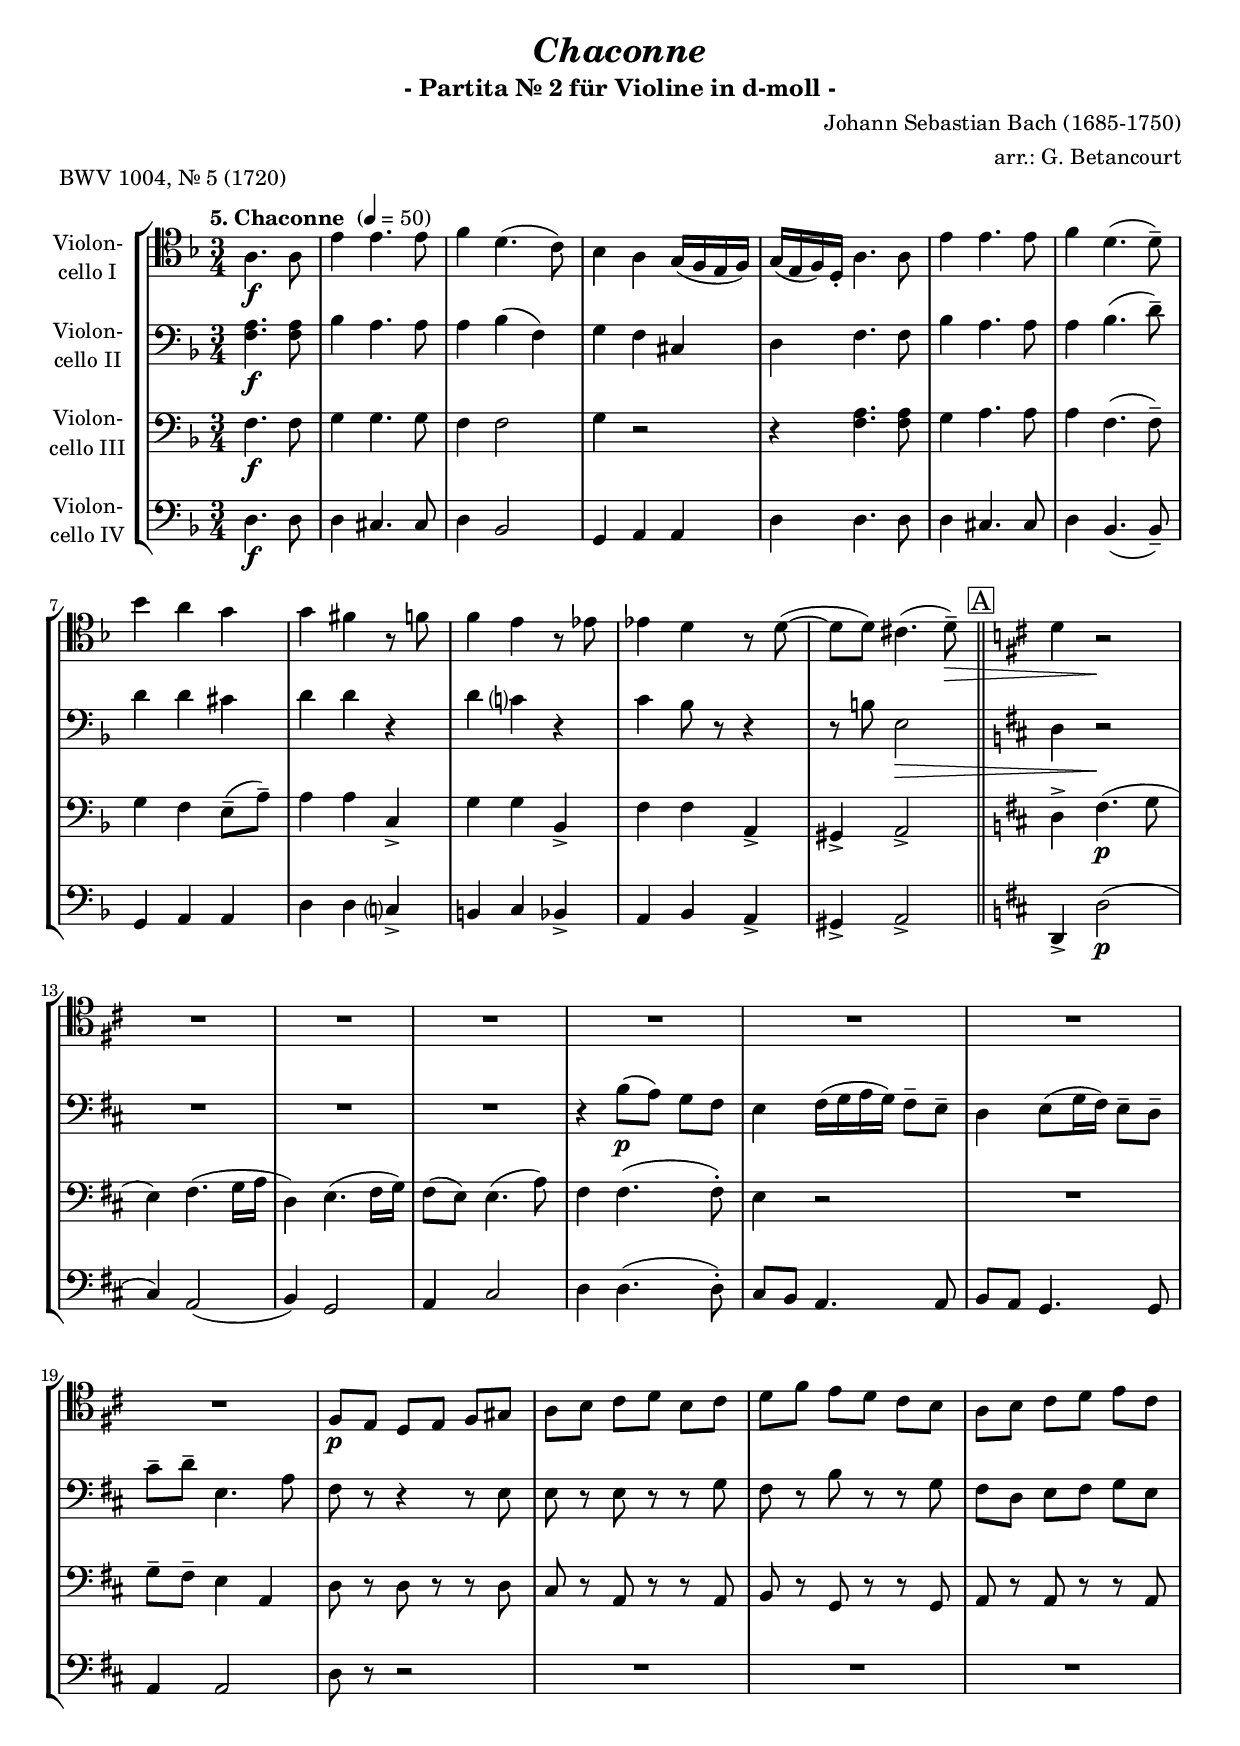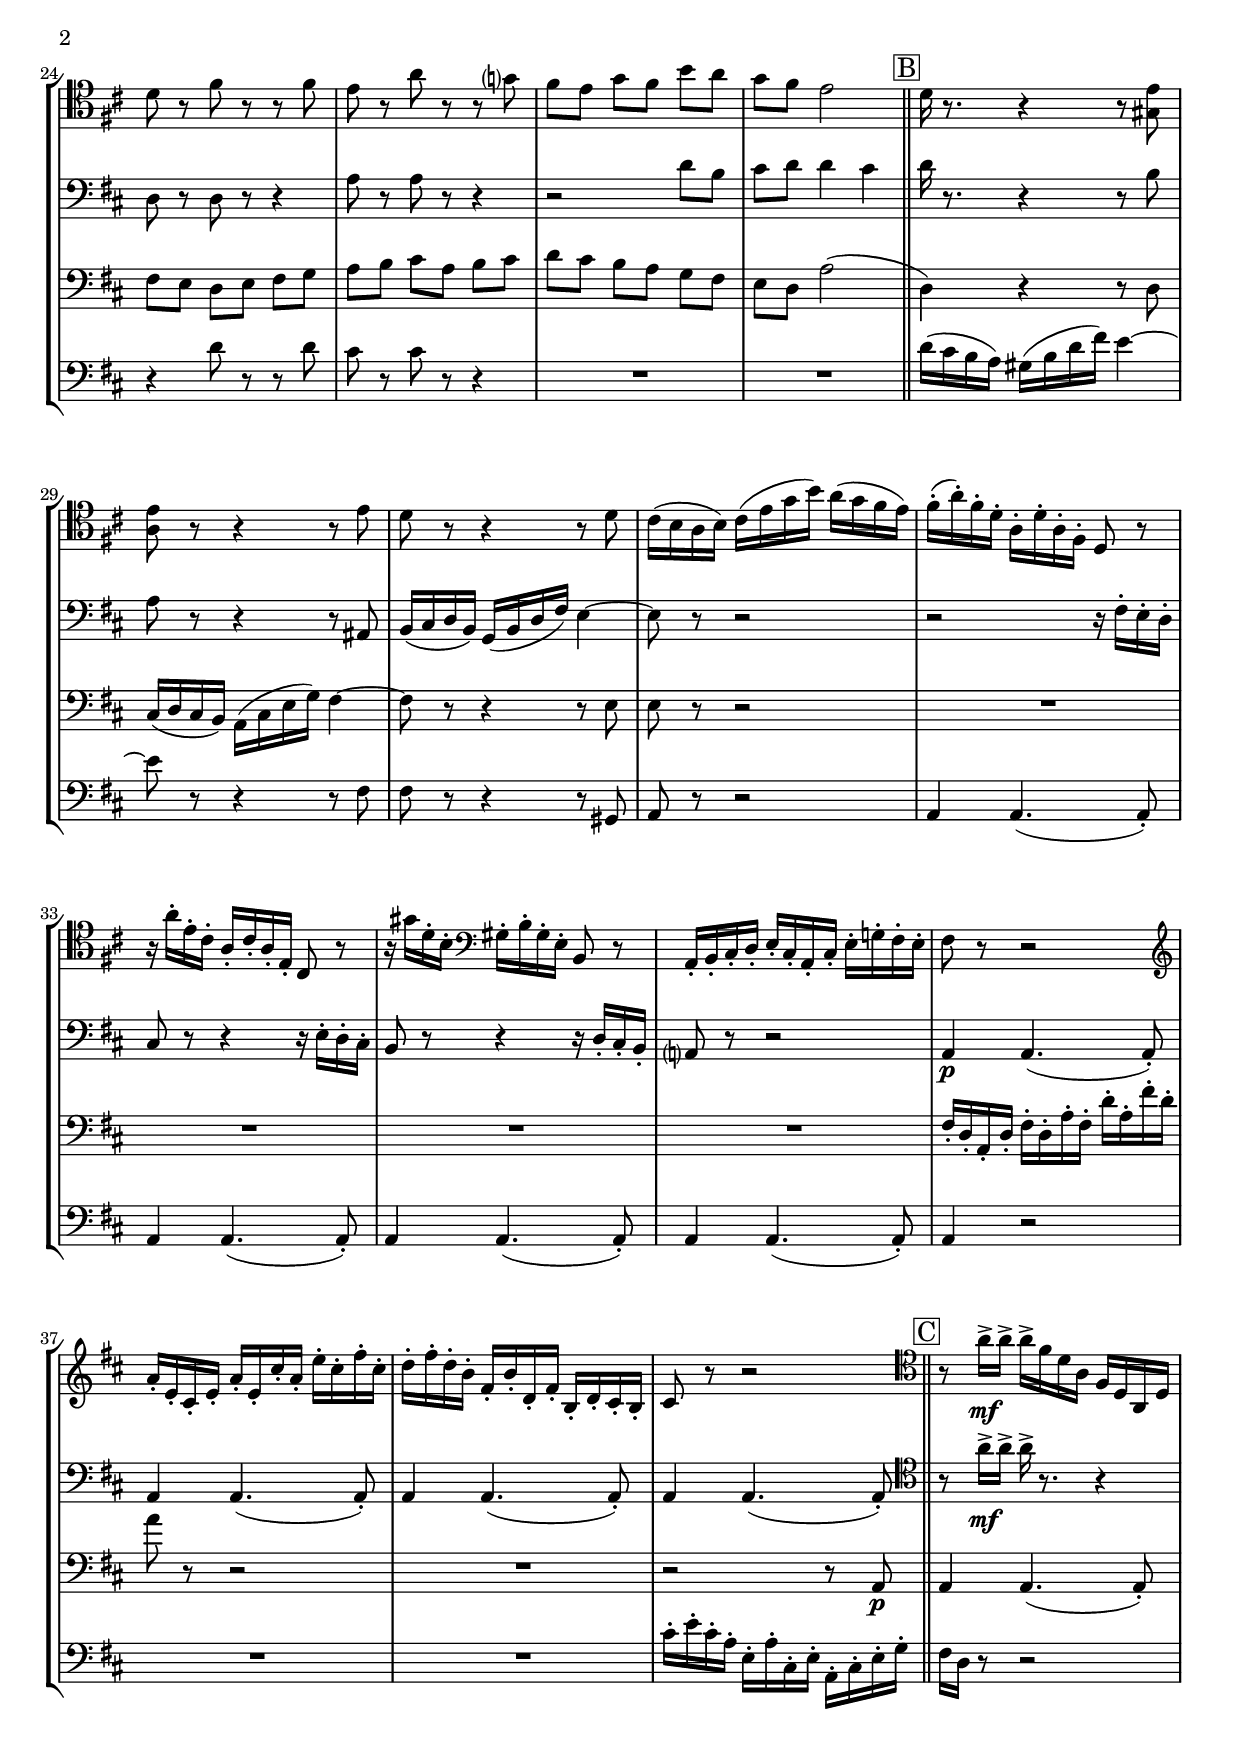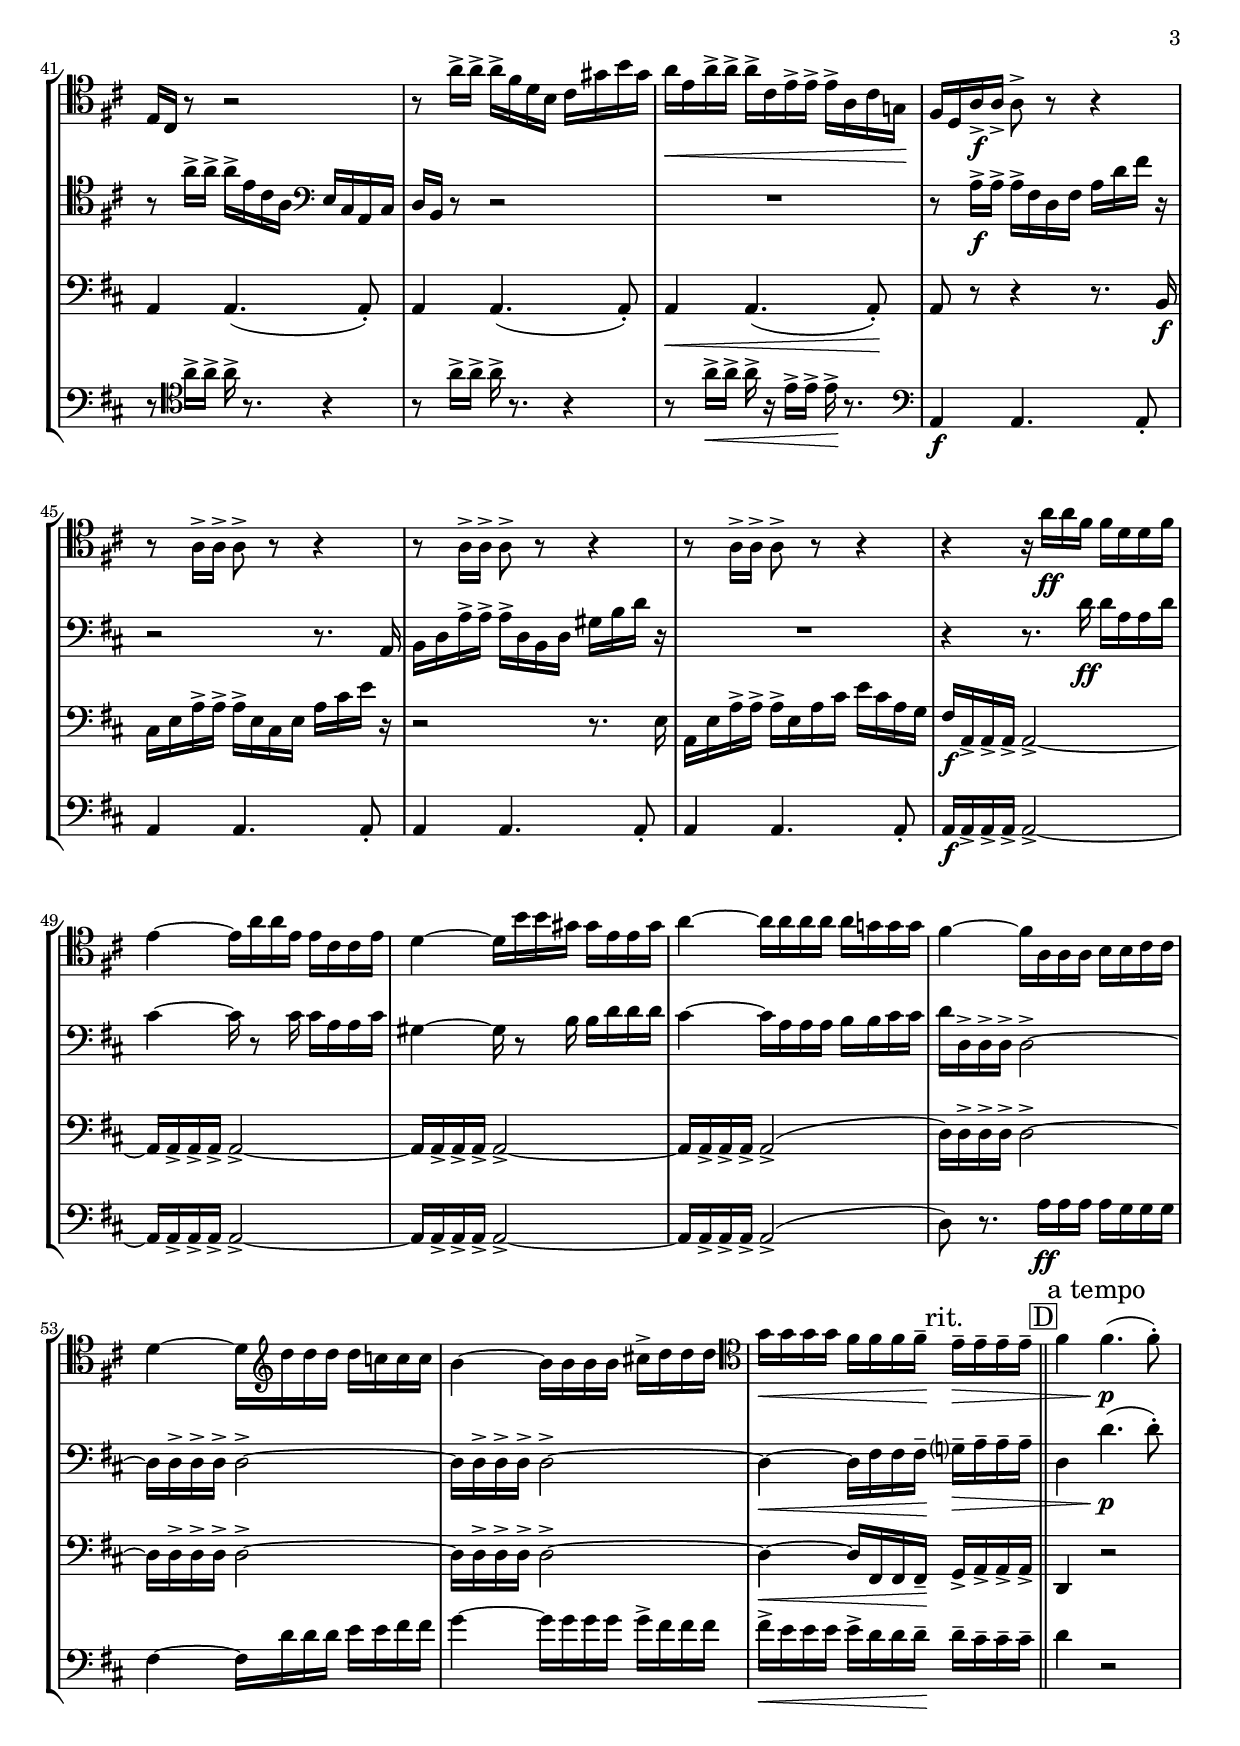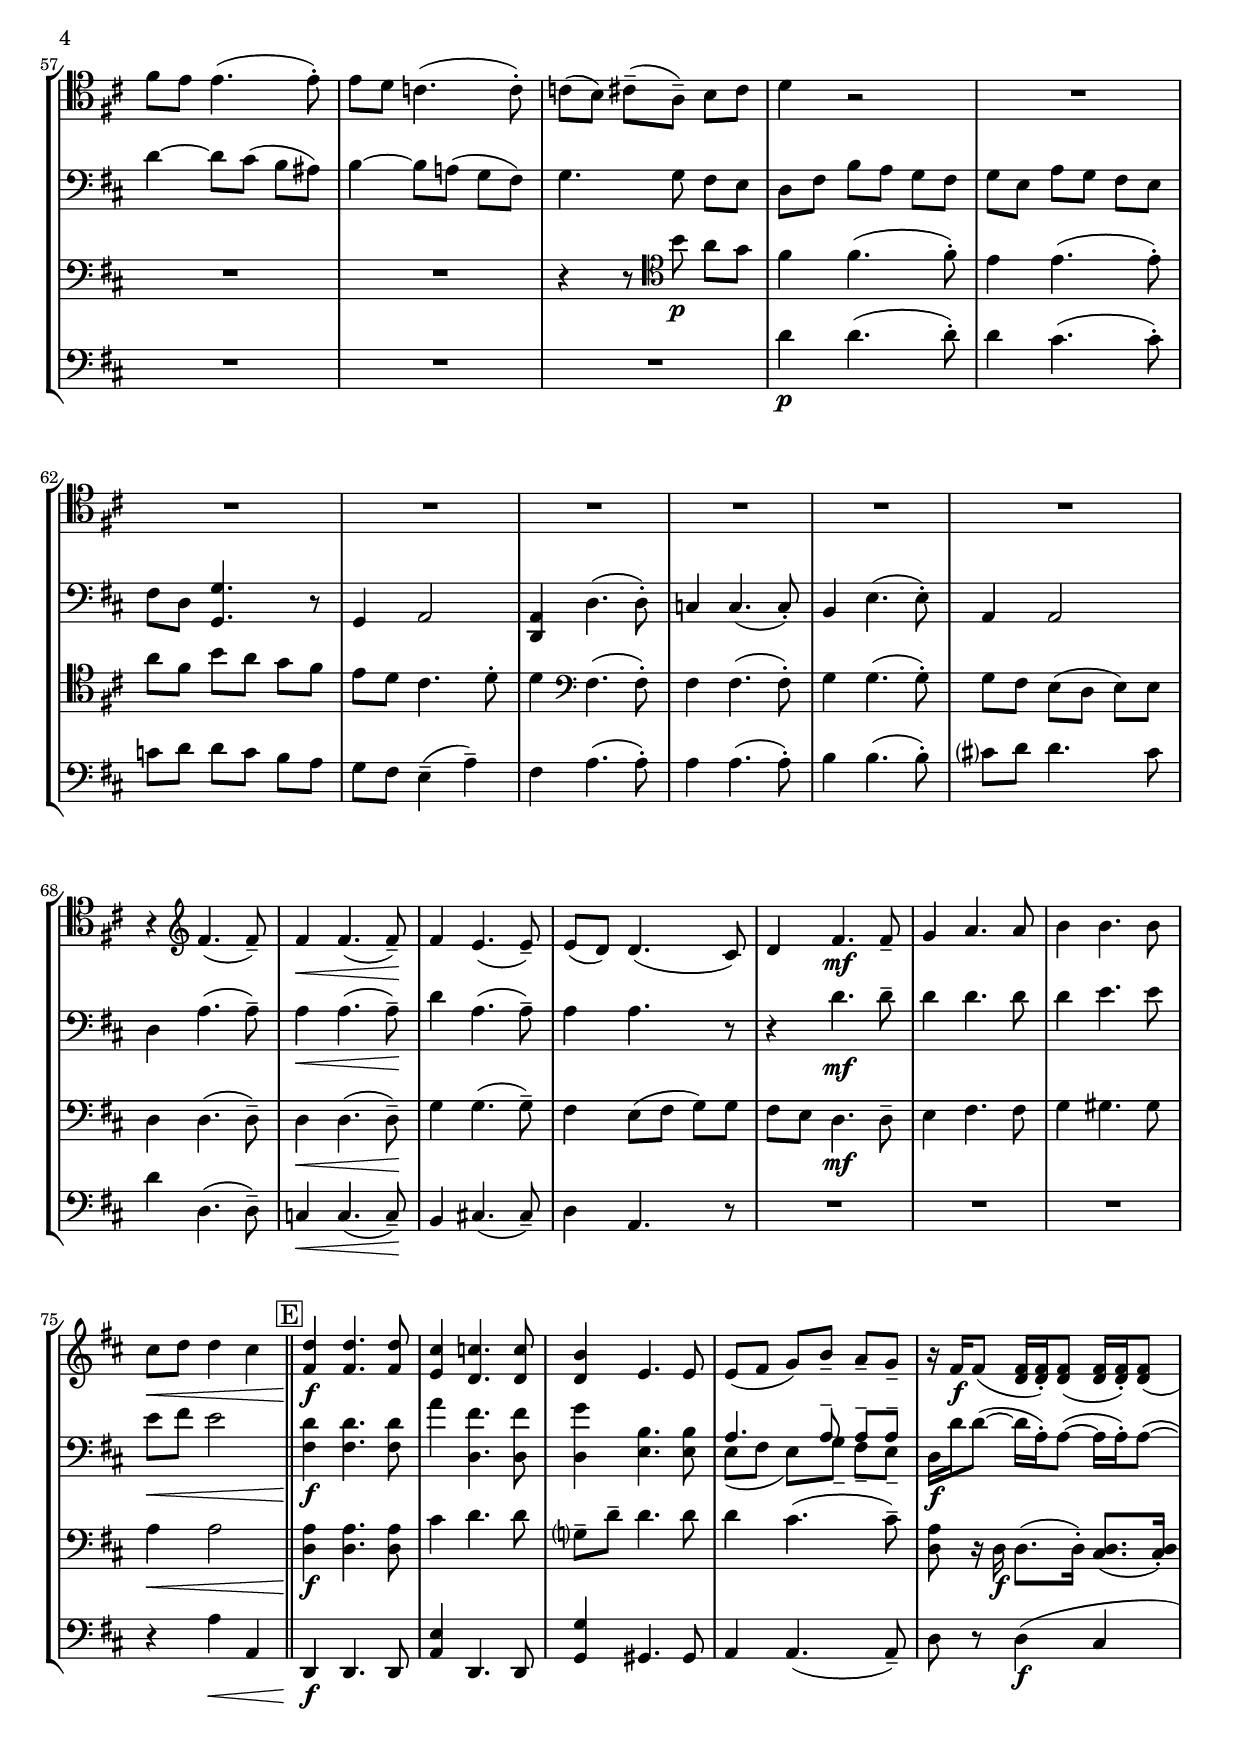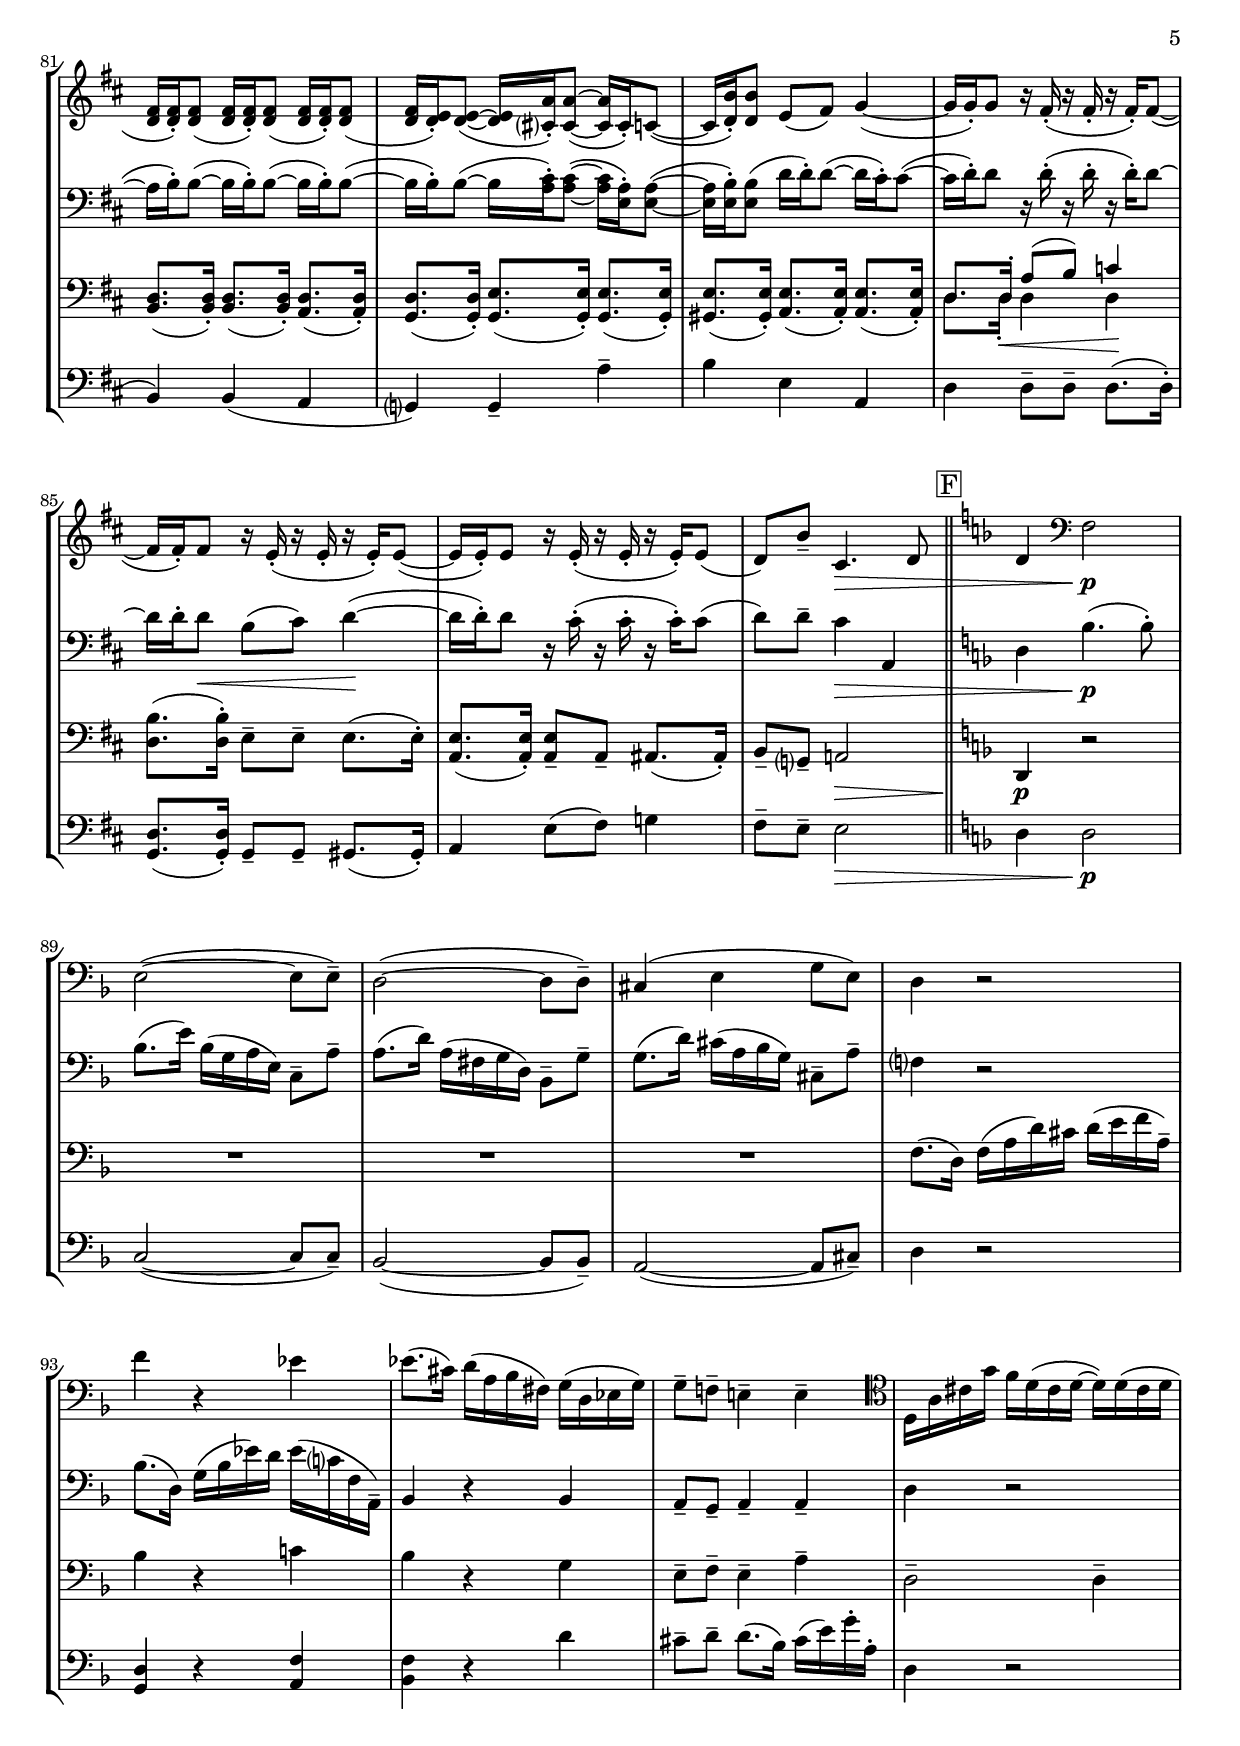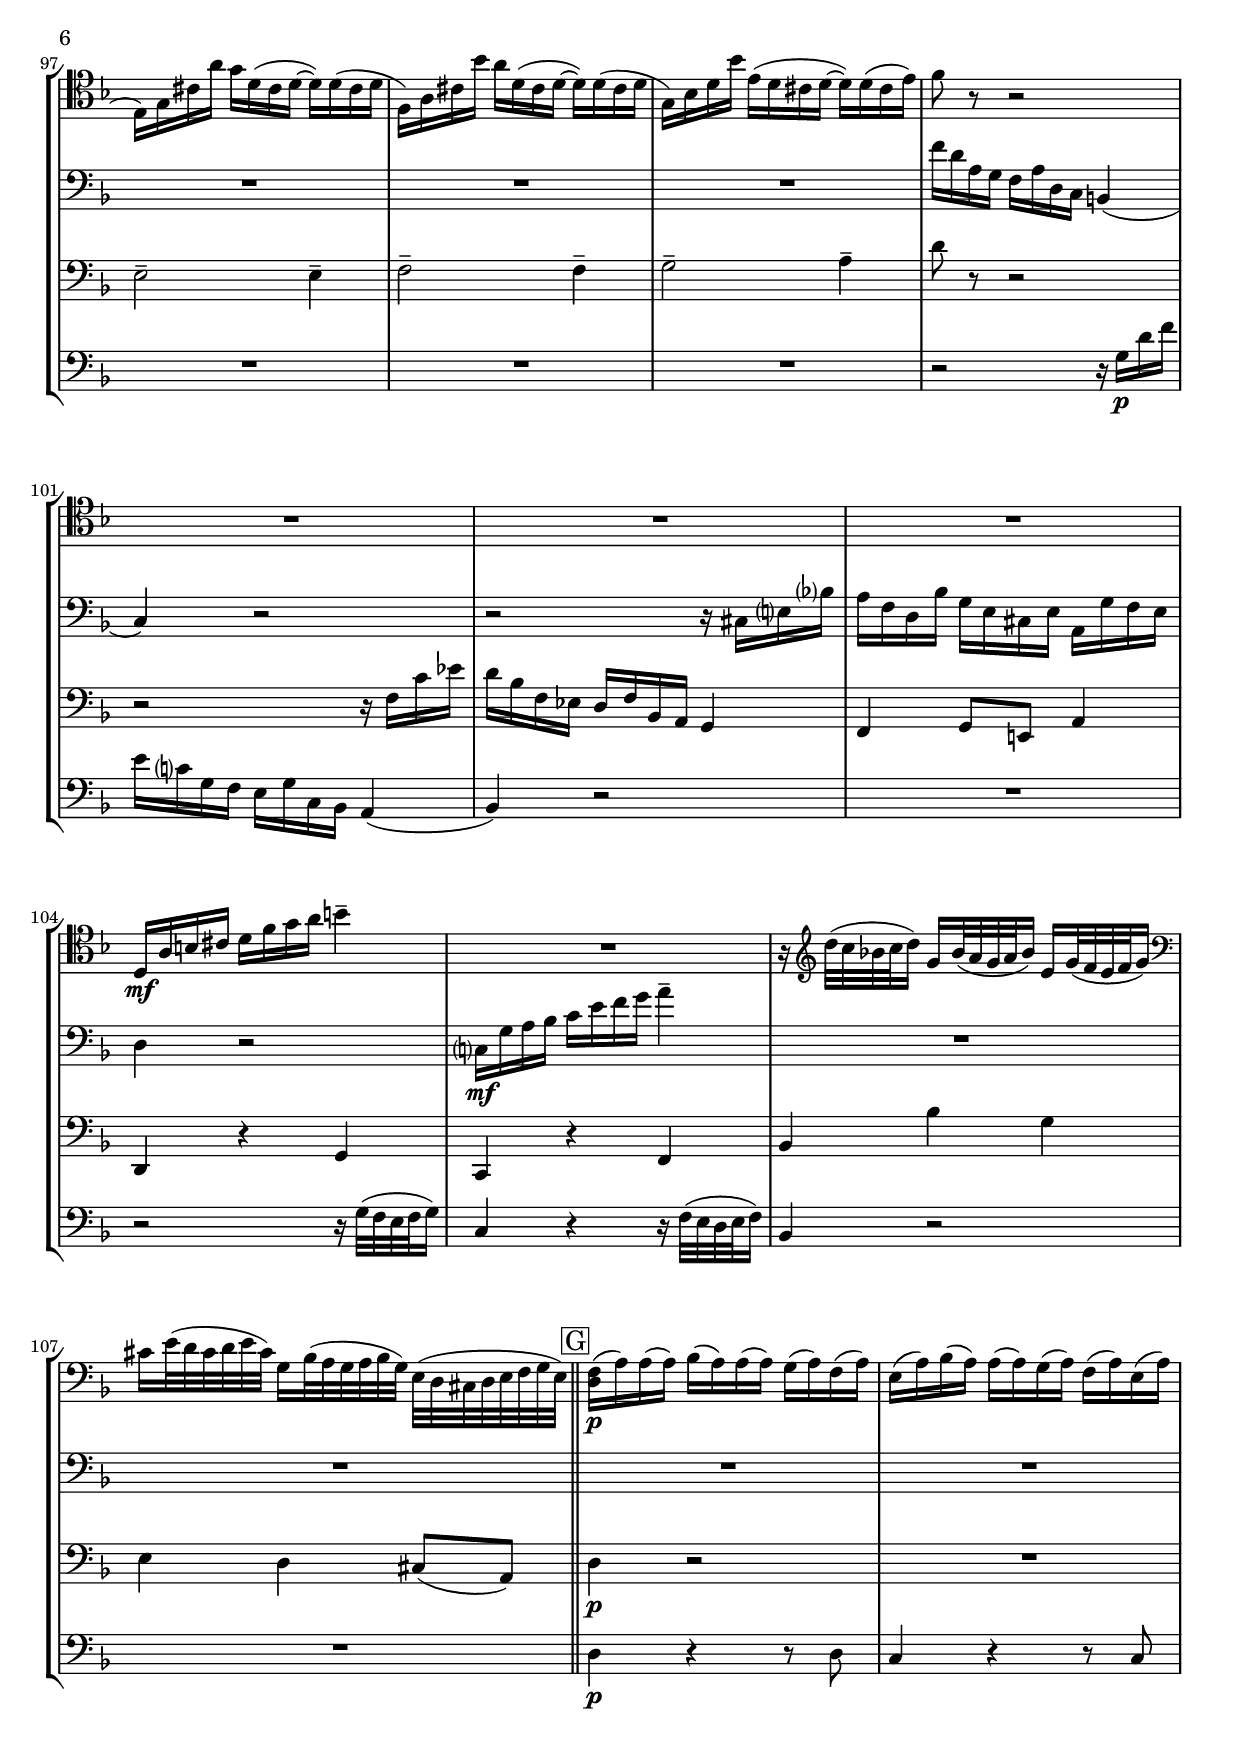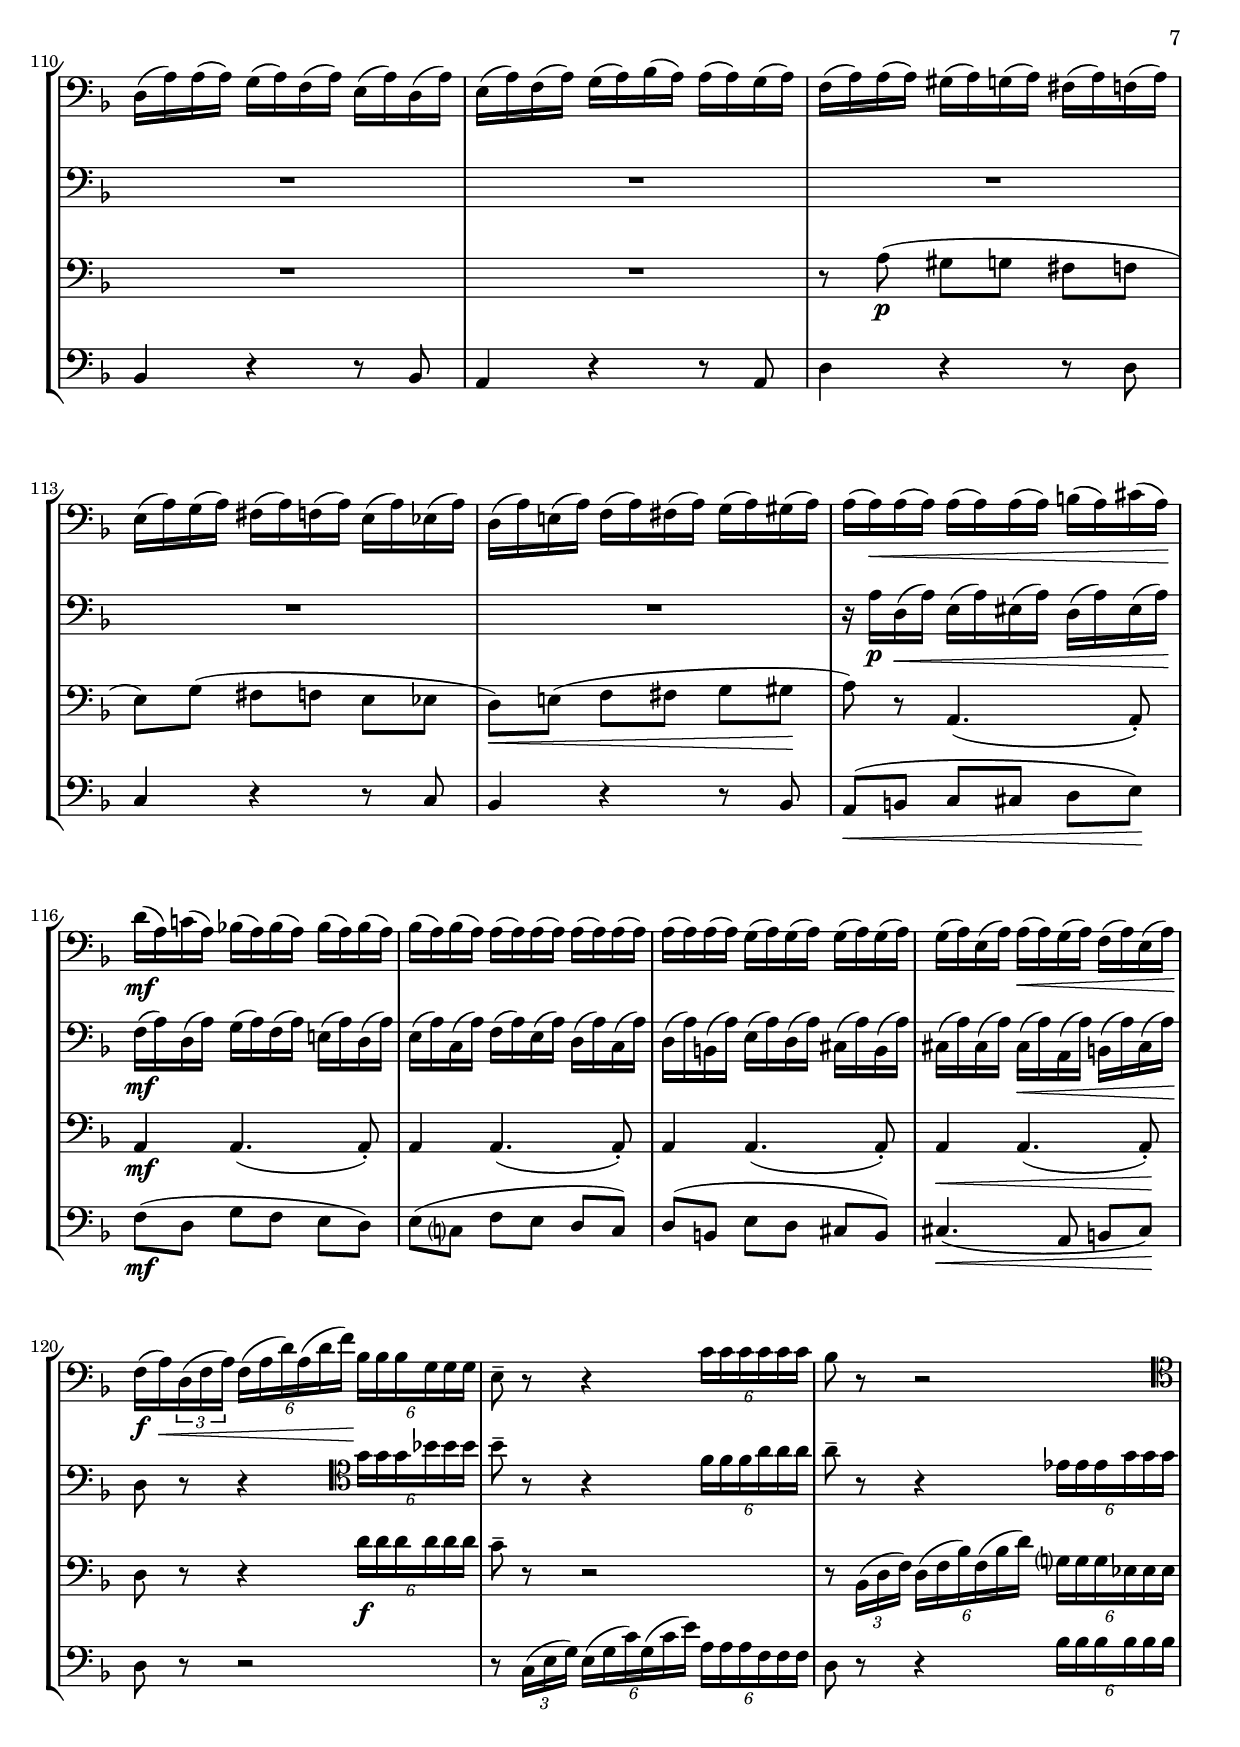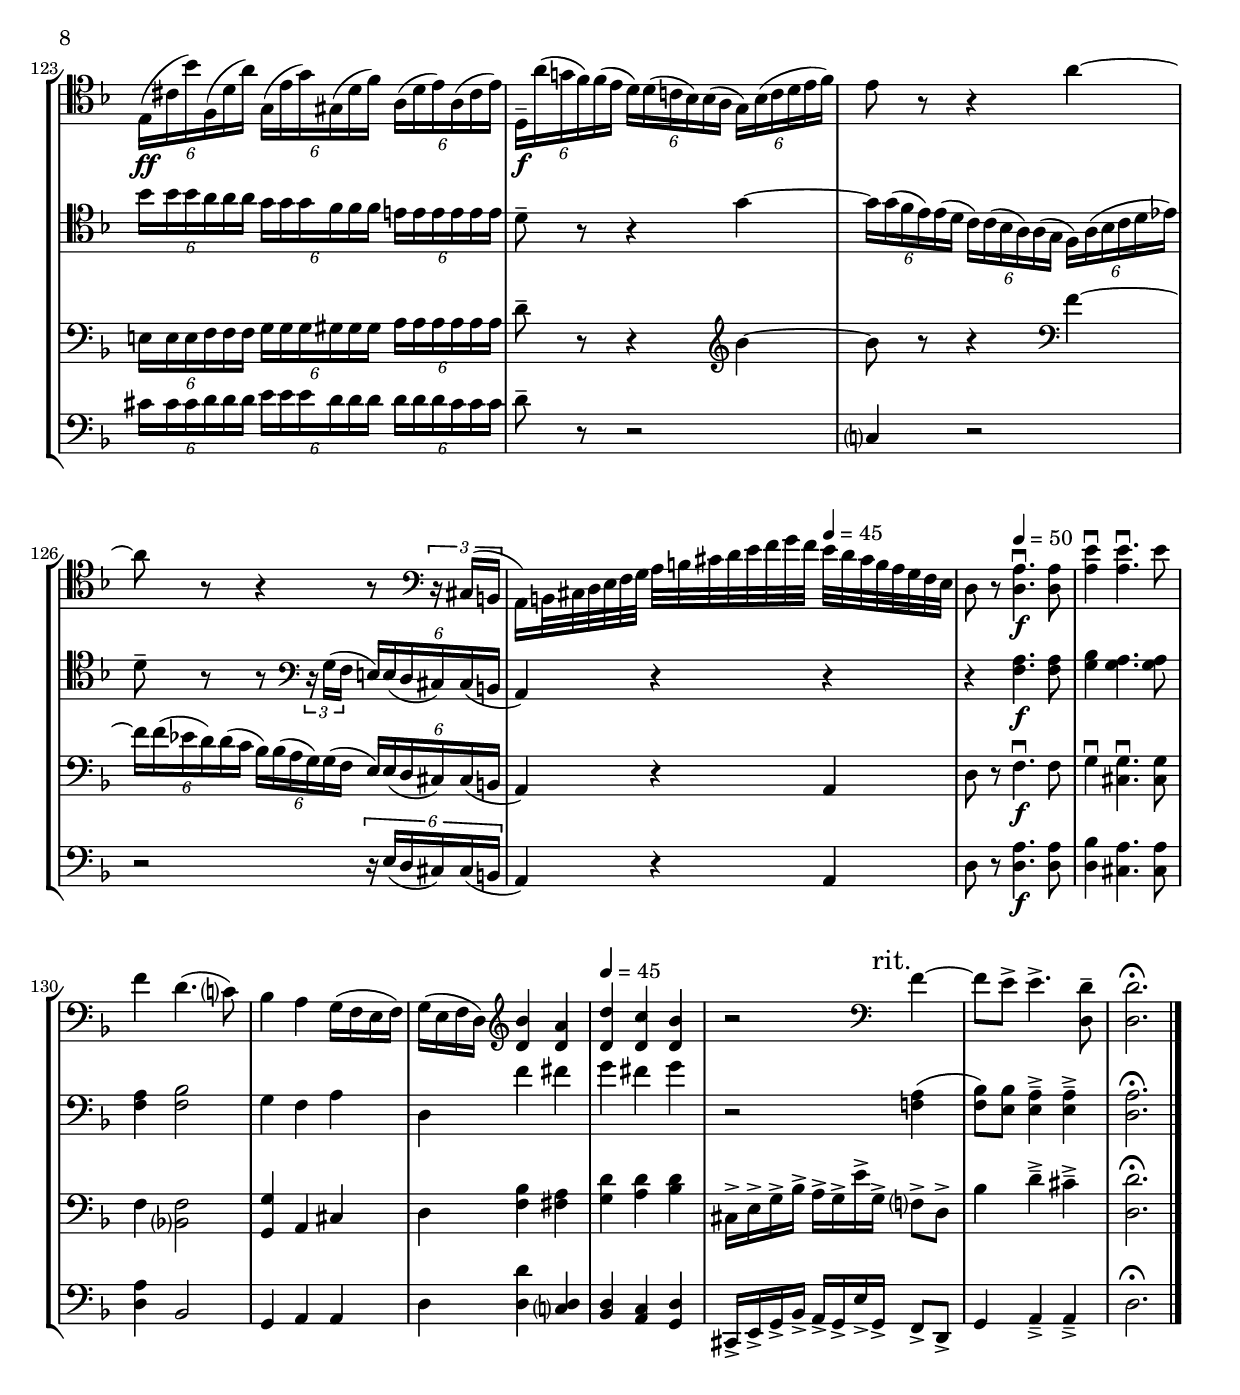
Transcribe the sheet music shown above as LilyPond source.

\version "2.18.2"
\include "deutsch.ly"

#(set-global-staff-size 18.725)

\header {
  title     = \markup \bold \italic "Chaconne"
  subtitle  = "- Partita Nr. 2 für Violine in d-moll -"
  composer  = "Johann Sebastian Bach (1685-1750)"
  arranger  = "arr.: G. Betancourt"
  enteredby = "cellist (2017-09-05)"
  piece     = "BWV 1004, Nr. 5 (1720)"
}

voiceconsts = {
  \key d \minor
  \time 3/4
  \clef "bass"
%  \numericTimeSignature
  \compressFullBarRests
  % Set default beaming for all staves
  \set Timing.beamExceptions = #'()
  \set Timing.baseMoment     = #(ly:make-moment 1 4)
  \set Timing.beatStructure  = #'(1 1 1)
  \tempo "5. Chaconne " 4=50
}

mifl = "flute"
miob = "oboe"
mifh = "french horn"
mikl = "clarinet"
mist = "string ensemble 1"
miba = "cello"

boxa = { \bar "||" \mark \markup \box "A" \key d \major }
boxb = { \bar "||" \mark \markup \box "B" }
boxc = { \bar "||" \mark \markup \box "C" }
boxd = { \bar "||" \mark \markup \box "D" }
boxe = { \bar "||" \mark \markup \box "E" }
boxf = { \bar "||" \mark \markup \box "F" \key d \minor }
boxg = { \bar "||" \mark \markup \box "G" }

atem = \mark \markup "a tempo"
rit  = \mark \markup "rit."

va = \relative c' {
  \voiceconsts
  \clef "tenor"

  \partial 2 a4.\f a8
  e'4 e4. e8
  f4 d4.( c8)
  b4 a g16( f e f)
  g( e f) d-. a'4. a8
  e'4 e4. e8
  f4 d4.( d8)--
  b'4 a g
  
  g fis r8 f
  f4 e r8 es
  es4 d r8 d(~
  d d) cis4.( d8)--\> \boxa
  d4 r2\!
  R2.*7
  fis,8\p e d e fis gis
  a h cis d h cis

  d fis e d cis h
  a h cis d e cis
  d r fis r r fis
  e r a r r g?
  fis e g fis h a
  g fis e2 \boxb
  d16 r8. r4 r8 <gis, e'>

  <a e'> r r4 r8 e'
  d r r4 r8 d
  cis16( h a h) cis( e g h) a( g fis e)
  fis(-. a)-. fis-. d-. a-. d-. a-. fis-. d8 r
  r16 a''-. e-. cis-. a-. cis-. a-. e-. cis8 r

  r16 gis'' d-. h-. \clef "bass" gis-. h-. gis-. e-. h8 r
  a16-. h-. cis-. d-. e-. cis-. a-. cis-. e-. g!-. fis-. e-.
  fis8 r r2 \clef "treble"
  a'16-. e-. cis-. e-. a-. e-. cis'-. a-. e'-. cis-. fis-. cis-.

  d-. fis-. d-. h-. fis-. h-. d,-. fis-. h,-. d-. cis-. h-.
  cis8 r r2 \clef "tenor" \boxc
  r8 a'16->\mf a-> a-> fis d a fis d a d
  e cis r8 r2

  r8 a''16-> a-> a-> fis d h cis gis' h gis
  a\< e a-> a-> a-> cis, e-> e-> e-> a, cis g!\!
  fis d a'->\f a-> a8-> r r4
  r8 a16-> a-> a8-> r r4

  r8 a16-> a-> a8-> r r4
  r8 a16-> a-> a8-> r r4
  r r16 a'\ff a fis fis d d fis
  e4~ e16 a a e e cis cis e
  d4~ d16 h' h gis gis e e gis

  a4~ a16 a a a a g! g g
  fis4~ fis16 a, a a h h cis cis
  d4~ d16 \clef "treble" d' d d d c c c
  h4~ h16 h h h cis!-> d d d \clef "tenor"

  g,\< g g g fis fis fis fis--\! \rit e--\> e-- e-- e-- \boxd
  fis4 \atem fis4.(\p fis8)-.
  fis e e4.( e8)-.
  e d c4.( c8)-.
  c( h) cis(-- a)-- h cis
  d4 r2
  R2.*7

  r4 \clef "treble" fis4.( fis8)--
  fis4\< fis4.( fis8)--\!
  fis4 e4.( e8)--
  e( d) d4.( cis8)
  d4 fis4.\mf fis8--
  g4 a4. a8
  h4 h4. h8
  cis\< d d4 cis \boxe

  <fis, d'>\!\f <fis d'>4. <fis d'>8
  <e cis'>4 <d c'>4. <d c'>8
  <d h'>4 e4. e8
  e( fis g) h-- a-- g--
  r16 fis\f fis8( <d fis>16 <d fis>)-. <d fis>8( <d fis>16 <d fis>)-. <d fis>8(
  <d fis>16 <d fis>16)-. <d fis>8( <d fis>16 <d fis>)-. <d fis>8( <d fis>16 <d fis>)-. <d fis>8(

  <d fis>16 <d e>)-. <d e>8(~ <d e>16 <cis? a'>)-. <cis a'>8(~ <cis a'>16 cis)-. c8(~
  c16 <d h'>)-. <d h'>8 e( fis) g4(~
  g16 g)-. g8 r16 fis(-. r fis-. r fis)-. fis8(~
  fis16 fis)-. fis8 r16 e(-. r e-. r e)-. e8(~

  e16 e)-. e8 r16 e(-. r e-. r e)-. e8(
  d) h'-- cis,4.\> d8 \boxf
  d4 \clef "bass" f,2\!\p
  e(~ e8 e)--
  d2(~ d8 d)--
  cis4( e g8 e)
  d4 r2
  f'4 r es

  es8.( cis16) d( a b fis) g( d es g)
  g8-- f!-- e!4-- e-- \clef "tenor"
  d16 a' cis g' f d( cis d~ d) d( cis d
  e,) g cis a' g d( cis d~ d) d( cis d

  f,) a cis b' a d,( cis d~ d) d( cis d
  g,) b d b' e,( d cis d~ d) d( cis e)
  f8 r r2
  R2.*3
  d,16\mf a' h cis d f g a h4--

  R2.
  r16 \clef "treble" d32( c b! c d16) g, b32( a g a b16) e, g32( f e f g16) \clef "bass"
  cis, e32( d cis d e cis) g16 b32( a g a b g) e( d cis d e f g e) \boxg

  <d f>16(\p a') a( a) b( a) a( a) g( a) f( a)
  e( a) b( a) a( a) g( a) f( a) e( a)
  d,( a') a( a) g( a) f( a) e( a) d,( a')

  e( a) f( a) g( a) b( a) a( a) g( a)
  f( a) a( a) gis( a) g( a) fis( a) f( a)
  e( a) g( a) fis( a) f( a) e( a) es( a)

  d,( a') e!( a) f( a) fis( a) g( a) gis( a)
  a( a)\< a( a) a( a) a( a) h( a) cis( a)\!
  d(\mf a) c!( a) b!( a) b( a) b( a) b( a)

  b( a) b( a) a( a) a( a) a( a) a( a)
  a( a) a( a) g( a) g( a) g( a) g( a)
  g( a) e( a) a(\< a) g( a) f( a) e( a)\!

  f(\f a)\< \tuplet 3/2 8 { d,( f a) } \tuplet 6/4 4 { f( a d) a( d f)\! b, b b g g g }
  e8-- r r4 \tuplet 6/4 4 { c'16 c c c c c }
  b8 r r2 \clef "tenor"

  \tuplet 6/4 4 {
    e,16(\ff cis' b') f,( d' a') g,( e' g) gis,( d' f) a,( d e) a,( cis e)
    d,--\f a''( g! f) f( e d) d( c! b) b( a g) b( c d e f)
  }
  e8 r r4 a~

  a8 r r4 r8 \clef "bass" \tuplet 3/2 8 { r16 cis,,( h }
  a) h32 cis d e f g a h cis d e f g f \tempo 4=45 e d cis h a g f e
  d8 r \tempo 4=50 <d a'>4.\downbow\f <d a'>8

  <a' e'>4\downbow <a e'>4.\downbow e'8
  f4 d4.( c?8)
  b4 a g16( f e f)
  g( e f d) \clef "treble" <d' b'>4 <d a'> \tempo 4=45
  <d d'> <d c'> <d b'>
  r2 \rit \clef "bass" f4~
  f8 e-> e4.-> <d, d'>8--
  <d d'>2.\fermata \bar "|."
}

vb = \relative c {
  \voiceconsts

  \partial 2 <f a>4.\f <f a>8
  b4 a4. a8
  a4 b( f)
  g f cis
  d f4. f8
  b4 a4. a8
  a4 b4.( d8)--
  d4 d cis
  d d r

  d c? r
  c b8 r r4
  r8 h e,2\> \boxa
  d4 r2\!
  R2.*3
  r4 h'8(\p a) g fis
  e4 fis16( g a g) fis8-- e--
  d4 e8( g16 fis) e8-- d--

  cis'-- d-- e,4. a8
  fis r r4 r8 e
  e r e r r g
  fis r h r r g
  fis d e fis g e
  d r d r r4
  a'8 r a r r4

  r2 d8 h
  cis d d4 cis \boxb
  d16 r8. r4 r8 h
  a r r4 r8 ais,
  h16( cis d h) g( h d fis) e4~
  e8 r r2
  r r16 fis-. e-. d-.

  cis8 r r4 r16 e-. d-. cis-.
  h8 r r4 r16 d-. cis-. h-.
  a?8 r r2
  a4\p a4.( a8)-.
  a4 a4.( a8)-.
  a4 a4.( a8)-.
  a4 a4.( a8)-. \clef "tenor" \boxc

  r a''16->\mf a-> a-> r8. r4
  r8 a16-> a-> a-> e cis a \clef "bass" e cis a cis
  d h r8 r2
  R2.
  r8 a'16->\f a-> a-> fis d fis a d fis r
  r2 r8. a,,16

  h d a'-> a-> a-> d, h d gis h d r
  R2.
  r4 r8. d16\ff d a a d
  cis4~ cis16 r8 cis16 cis a a cis
  gis4~ gis16 r8 h16 h d d d

  cis4~ cis16 a a a h h cis cis
  d d,-> d-> d-> d2~->
  d16 d-> d-> d-> d2~->
  d16 d-> d-> d-> d2~->
  d4~\< d16 fis fis fis--\! \rit g?--\> a-- a-- a-- \boxd
  d,4 \atem d'4.(\!\p d8)-.

  d4~ d8 cis( h ais)
  h4~ h8 a!( g fis)
  g4. g8 fis e
  d fis h a g fis
  g e a g fis e
  fis d <g, g'>4. r8
  g4 a2
  <d, a'>4 d'4.( d8)-.

  c4 c4.( c8)-.
  h4 e4.( e8)-.
  a,4 a2
  d4 a'4.( a8)--
  a4\< a4.( a8)--\!
  d4 a4.( a8)--
  a4 a4. r8
  r4 d4.\mf d8--
  d4 d4. d8

  d4 e4. e8
  e\< fis e2 \boxe
  <fis, d'>4\!\f <fis d'>4. <fis d'>8
  a'4 <d,, fis'>4. <d fis'>8
  <d g'>4 <e h'>4. <e h'>8
  << { a4. a8-- a-- a-- } \\ { e( fis e) g-- fis-- e-- } >>
  d16\f d' d8(~ d16 a)-. a8(~ a16 a)-. a8(~

  a16 h)-. h8(~ h16 h)-. h8(~ h16 h)-. h8(~
  h16 h)-. h8(~ h16 <a cis>)-. <a cis>8(~ <a cis>16 <e a>)-. <e a>8(~
  <e a>16 <e h'>)-. <e h'>8( d'16 d)-. d8(~ d16 cis)-. cis8(~
  cis16 d)-. d8 r16 d(-. r d-. r d)-. d8~

  d16 d-. d8\< h( cis) d4(~\!
  d16 d)-. d8 r16 cis(-. r cis-. r cis)-. cis8(
  d) d-- cis4\> a, \boxf
  d b'4.(\!\p b8)-.
  b8.( e16) b( g a e) c8-- a'--

  a8.( d16) a( fis g d) b8-- g'--
  g8.( d'16) cis( a b g) cis,8-- a'--
  f?4 r2
  b8.( d,16) g( b es) d es( c? f, a,)--
  b4 r b
  a8-- g-- a4-- a--

  d r2
  R2.*3
  f'16 d a g f a d, c h4(
  c) r2
  r r16 cis e? b'?
  a f d b' g e cis e a, g' f e

  d4 r2
  c?16\mf g' a b c e f g a4--
  R2.*2 \boxg
  R2.*7
  r16 a,\p d,(\< a') e( a) eis( a) d,( a') eis( a)\!

  f(\mf a) d,( a') g( a) f( a) e!( a) d,( a')
  e( a) c,( a') f( a) e( a) d,( a') c,( a')
  d,( a') h,( a') e( a) d,( a') cis,( a') h,( a')

  cis,( a') cis,( a') cis,(\< a') a,( a') h,( a') cis,( a')\!
  d,8 r r4 \clef "tenor" \tuplet 6/4 4 { g'16 g g b! b b }
  b8-- r r4 \tuplet 6/4 4 { f16 f f a a a }

  a8-- r r4 \tuplet 6/4 4 { es16 es es g g g }
  \tuplet 6/4 4 { b b b a a a g g g f f f e! e e e e e }
  d8-- r r4 g~

  \tuplet 6/4 4 { g16 g( f e) e( d c) c( b a) a( g f) a( b c d es) }
  d8-- r r \clef "bass" \tuplet 3/2 8 { r16 g,( f } \tuplet 6/4 4 { e!) e( d cis) cis( h }
  a4) r \tempo 4=45 r
  r \tempo 4=50 <f' a>4.\f <f a>8
  
  <g b>4 <g a>4. <g a>8
  <f a>4 <f b>2
  g4 f a
  d, f' fis \tempo 4=45
  g fis g
  r2 \rit <f,! a>4(
  <f b>8) <e b'> <e a>4---> <e a>--->
  <d a'>2.\fermata \bar "|."
}

vc = \relative c {
  \voiceconsts

  \partial 2 f4.\f f8
  g4 g4. g8
  f4 f2
  g4 r2
  r4 <f a>4. <f a>8
  g4 a4. a8
  a4 f4.( f8)--
  g4 f e8(-- a)--
  a4 a c,->
  g' g b,->
  
  f' f a,->
  gis-> a2-> \boxa
  d4-> fis4.(\p g8
  e4) fis4.( g16 a
  d,4) e4.( fis16 g)
  fis8( e) e4.( a8)
  fis4 fis4.( fis8)-.
  e4 r2
  R2.
  g8-- fis-- e4 a,

  d8 r d r r d
  cis r a r r a
  h r g r r g
  a r a r r a
  fis' e d e fis g
  a h cis a h cis

  d cis h a g fis
  e d a'2( \boxb
  d,4) r r8 d
  cis16( d cis h) a( cis e g) fis4~
  fis8 r r4 r8 e
  e r r2
  R2.*4

  fis16-. d-. a-. d-. fis-. d-. a'-. fis-. d'-. a-. fis'-. d-.
  a'8 r r2
  R2.
  r2 r8 a,,\p \boxc
  a4 a4.( a8)-.
  a4 a4.( a8)-.
  a4 a4.( a8)-.
  a4\< a4.( a8)-.\!

  a r r4 r8. h16\f
  cis e a-> a-> a-> e cis e a cis e r
  r2 r8. e,16
  a, e' a-> a-> a-> e a cis e cis a g
  fis\f a,-> a-> a-> a2~->

  a16 a-> a-> a-> a2~->
  a16 a-> a-> a-> a2~->
  a16 a-> a-> a-> a2(->
  d16) d-> d-> d-> d2~->
  d16 d-> d-> d-> d2~->
  d16 d-> d-> d-> d2~->
  d4~\< d16 fis, fis fis--\! \rit g-> a-> a-> a-> \boxd

  d,4 \atem r2
  R2.*2
  r4 r8 \clef "tenor" h'''\p a g
  fis4 fis4.( fis8)-.
  e4 e4.( e8)-.
  a fis h a g fis
  e d cis4. d8-.
  d4 \clef "bass" fis,4.( fis8)-.

  fis4 fis4.( fis8)-.
  g4 g4.( g8)-.
  g fis e( d e) e
  d4 d4.( d8)--
  d4\< d4.( d8)--\!
  g4 g4.( g8)--
  fis4 e8( fis g) g
  fis e d4.\mf d8--
  e4 fis4. fis8

  g4 gis4. gis8
  a4\< a2 \boxe
  <d, a'>4\!\f <d a'>4. <d a'>8
  cis'4 d4. d8
  g,?-- d'-- d4. d8
  d4 cis4.( cis8)--
  <d, a'> r16 d\f d8.( d16)-. <cis d>8.( <cis d>16)-.

  <h d>8.( <h d>16)-. <h d>8.( <h d>16)-. <a d>8.( <a d>16)-.
  <g d'>8.( <g d'>16)-. <g e'>8.( <g e'>16)-. <g e'>8.( <g e'>16)-.
  <gis e'>8.( <gis e'>16)-. <a e'>8.( <a e'>16)-. <a e'>8.( <a e'>16)-.
  << { d8. d16-. a'8( h) c4 } \\ { d,8. d16-.\< d4 d\! } >>
  <d h'>8.( <d h'>16)-. e8-- e-- e8.( e16)-.

  <a, e'>8.( <a e'>16)-. <a e'>8-- a-- ais8.( ais16)-.
  h8-- g?-- a!2\> \boxf
  d,4\!\p r2
  R2.*3
  f'8.( d16) f( a d) cis d( e f a,)--
  b4 r c!
  b r g

  e8-- f-- e4-- a--
  d,2-- d4--
  e2-- e4--
  f2-- f4--
  g2-- a4--
  d8 r r2
  r r16 f, c' es
  d b f es d f b, a g4
  f g8 e! a4

  d, r g
  c, r f
  b b' g
  e d cis8( a) \boxg

  d4\p r2
  R2.*3
  r8 a'(\p gis g fis f
  e) g( fis f e es

  d)\< e!( f fis g gis\!
  a) r a,4.( a8)-.
  a4\mf a4.( a8)-.
  a4 a4.( a8)-.
  a4 a4.( a8)-.
  a4\< a4.( a8)-.\!
  d r r4 \tuplet 6/4 4 { d'16\f d d d d d }

  c8-- r r2
  r8 \tuplet 3/2 8 { b,16( d f) } \tuplet 6/4 4 {
    d( f b) f( b d) g,? g g es es es
    e! e e f f f g g g gis gis gis a a a a a a
  }
  d8-- r r4 \clef "treble" b'~

  b8 r r4 \clef "bass" f4~
  \tuplet 6/4 4 { f16 f( es d) d( c b) b( a g) g( f e) e( d cis) cis( h }
  a4) r \tempo 4=45 a
  d8 r \tempo 4=50 f4.\downbow\f f8
  g4\downbow <cis, g'>4.\downbow <cis g'>8
  f4 <b,? f'>2

  <g g'>4 a cis
  d <f b> <fis a> \tempo 4=45
  <g d'> <a d> <b d>
  cis,16-> e-> g-> b-> a-> g-> e'-> g,-> \rit f?8-> d->
  b'4 d---> cis--->
  <d, d'>2.\fermata \bar "|."
}

vd = \relative c {
  \voiceconsts

  \partial 2 d4.\f d8
  d4 cis4. cis8
  d4 b2
  g4 a a
  d d4. d8
  d4 cis4. cis8
  d4 b4.( b8)--
  g4 a a
  d d c?->
  
  h c b->
  a b a->
  gis-> a2-> \boxa
  d,4-> d'2(\p
  cis4) a2(
  h4) g2
  a4 cis2
  d4 d4.( d8)-.
  cis h a4. a8
  h8 a g4. g8

  a4 a2
  d8 r r2
  R2.*3
  r4 d'8 r r d
  cis r cis r r4
  R2.*2 \boxb
  d16( cis h a) gis( h d fis) e4~

  e8 r r4 r8 fis,
  fis r r4 r8 gis,
  a r r2
  a4 a4.( a8)-.
  a4 a4.( a8)-.
  a4 a4.( a8)-.
  a4 a4.( a8)-.
  a4 r2
  R2.*2

  cis'16-. e-. cis-. a-. e-. a-. cis,-. e-. a,-. cis-. e-. g-. \boxc
  fis d r8 r2
  r8 \clef "tenor" a''16-> a-> a-> r8. r4
  r8 a16-> a-> a-> r8. r4

  r8 a16->\< a-> a-> r e-> e-> e->\! r8. \clef "bass"
  a,,4\f a4. a8-.
  a4 a4. a8-.
  a4 a4. a8-.
  a4 a4. a8-.
  a16\f a-> a-> a-> a2~->
  a16 a-> a-> a-> a2~->
  
  a16 a-> a-> a-> a2~->
  a16 a-> a-> a-> a2(->
  d8) r8. a'16\ff a a a g g g
  fis4~ fis16 d' d d e e fis fis

  g4~ g16 g g g g-> fis fis fis
  fis->\< e e e e-> d d d--\! \rit d-- cis-- cis-- cis-- \boxd
  d4 \atem r2
  R2.*3
  d4\p d4.( d8)-.

  d4 cis4.( cis8)-.
  c d d c h a
  g fis e4(-- a)--
  fis a4.( a8)-.
  a4 a4.( a8)-.
  h4 h4.( h8)-.
  cis? d d4. cis8
  d4 d,4.( d8)--

  c4\< c4.( c8)--\!
  h4 cis!4.( cis8)--
  d4 a4. r8
  R2.*3
  r4 a'\< a, \boxe
  d,\!\f d4. d8
  <a' e'>4 d,4. d8
  <g g'>4 gis4. gis8

  a4 a4.( a8)--
  d r d4(\f cis
  h) h( a
  g?) g-- a'--
  h e, a,
  d d8-- d-- d8.( d16)-.
  <g, d'>8.( <g d'>16)-. g8-- g-- gis8.( gis16)-.
  a4 e'8( fis) g!4

  fis8-- e-- e2\> \boxf
  d4 d2\!\p
  c(~ c8 c)--
  b2(~ b8 b)--
  a2(~ a8 cis)--
  d4 r2
  <g, d'>4 r <a f'>
  <b f'> r d'
  cis8-- d-- d8.( b16) cis( e) g-. a,-.

  d,4 r2
  R2.*3
  r2 r16 g\p d' f
  e c? g f e g c, b a4(
  b) r2
  R2.
  r2 r16 g'32( f e f g16)
  c,4 r r16 f32( e d e f16)

  b,4 r2
  R2. \boxg
  d4\p r r8 d
  c4 r r8 c
  b4 r r8 b
  a4 r r8 a
  d4 r r8 d
  c4 r r8 c
  b4 r r8 b

  a(\< h c cis d e)\!
  f(\mf d g f e d)
  e( c? f e d c)
  d( h e d cis h)
  cis4.(\< a8 h cis)\!
  d r r2

  r8 \tuplet 3/2 8 { c16( e g) } \tuplet 6/4 4 { e( g c) g( c e) a, a a f f f }
  d8 r r4 \tuplet 6/4 4 {
    b'16 b b b b b
    cis cis cis d d d e e e d d d d d d cis cis cis
  }
  d8-- r r2
  c,?4 r2
  r \tuplet 6/4 4 { r16 e( d cis) cis( h }
  a4) r \tempo 4=45 a

  d8 r \tempo 4=50 <d a'>4.\f <d a'>8
  <d b'>4 <cis a'>4. <cis a'>8
  <d a'>4 b2
  g4 a a
  d <d d'> <c? d> \tempo 4=45
  <b d> <a c> <g d'>
  cis,16-> e-> g-> b-> a-> g-> e'-> g,-> \rit f8-> d->
  g4 a---> a--->
  d2.\fermata \bar "|."
}


music = \new StaffGroup <<
      \new Staff {
	\set Staff.midiInstrument = \miba
	\set Staff.instrumentName = \markup \center-column { "Violon-" "cello I" }
	\transpose d d { \va }
      }

      \new Staff {
	\set Staff.midiInstrument = \miba
	\set Staff.instrumentName = \markup \center-column { "Violon-" "cello II" }
	\transpose d d { \vb }
      }

      \new Staff {
	\set Staff.midiInstrument = \miba
	\set Staff.instrumentName = \markup \center-column { "Violon-" "cello III" }
	\transpose d d { \vc }
      }

      \new Staff {
	\set Staff.midiInstrument = \miba
	\set Staff.instrumentName = \markup \center-column { "Violon-" "cello IV" }
	\transpose d d { \vd }
      }
>>

\book {
  \score {
    \music
    \layout {}
  }

  \score {
    \unfoldRepeats \music

    \midi {
      \context {
        \Score
      }
    }
  }
}
